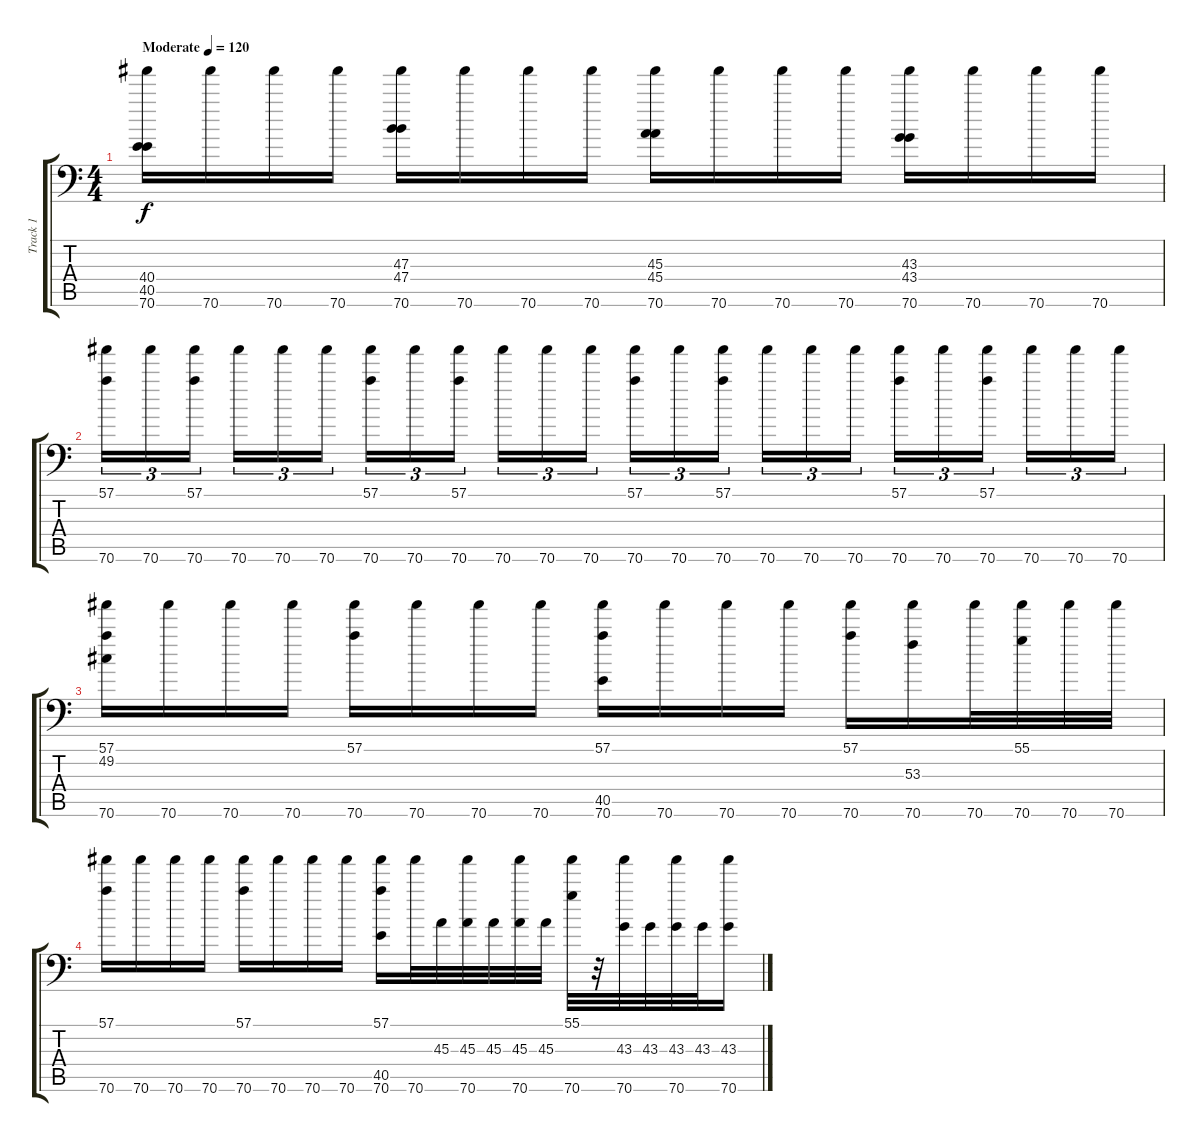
\track ("Track 1" "Track 1") {instrument acousticgrandpiano}
\staff {score tabs}
\tuning (C-1 C-1 C-1 C-1 C-1 C-1) {hide}
\ts (4 4)
\tempo (120 "Moderate")
\clef f4
\ks c
(40.4 40.5 70.6).16{dy f instrument acousticgrandpiano} 70.6.16 70.6.16 70.6.16 (47.3 47.4 70.6).16 70.6.16 70.6.16 70.6.16 (45.3 45.4 70.6).16 70.6.16 70.6.16 70.6.16 (43.3 43.4 70.6).16 70.6.16 70.6.16 70.6.16 |
(57.1 70.6).16{tu (3 2)} 70.6.16{tu (3 2)} (57.1 70.6).16{tu (3 2)} 70.6.16{tu (3 2)} 70.6.16{tu (3 2)} 70.6.16{tu (3 2)} (57.1 70.6).16{tu (3 2)} 70.6.16{tu (3 2)} (57.1 70.6).16{tu (3 2)} 70.6.16{tu (3 2)} 70.6.16{tu (3 2)} 70.6.16{tu (3 2)} (57.1 70.6).16{tu (3 2)} 70.6.16{tu (3 2)} (57.1 70.6).16{tu (3 2)} 70.6.16{tu (3 2)} 70.6.16{tu (3 2)} 70.6.16{tu (3 2)} (57.1 70.6).16{tu (3 2)} 70.6.16{tu (3 2)} (57.1 70.6).16{tu (3 2)} 70.6.16{tu (3 2)} 70.6.16{tu (3 2)} 70.6.16{tu (3 2)} |
(57.1 49.2 70.6).16 70.6.16 70.6.16 70.6.16 (57.1 70.6).16 70.6.16 70.6.16 70.6.16 (57.1 40.5 70.6).16 70.6.16 70.6.16 70.6.16 (57.1 70.6).16 (53.3 70.6).16 70.6.32 (55.1 70.6).32 70.6.32 70.6.32 |
(57.1 70.6).16 70.6.16 70.6.16 70.6.16 (57.1 70.6).16 70.6.16 70.6.16 70.6.16 (57.1 40.5 70.6).16 70.6.32 45.3.32 (45.3 70.6).32 45.3.32 (45.3 70.6).32 45.3.32 (55.1 70.6).32 r.32 (43.3 70.6).32 43.3.32 (43.3 70.6).32 43.3.32 (43.3 70.6).16
